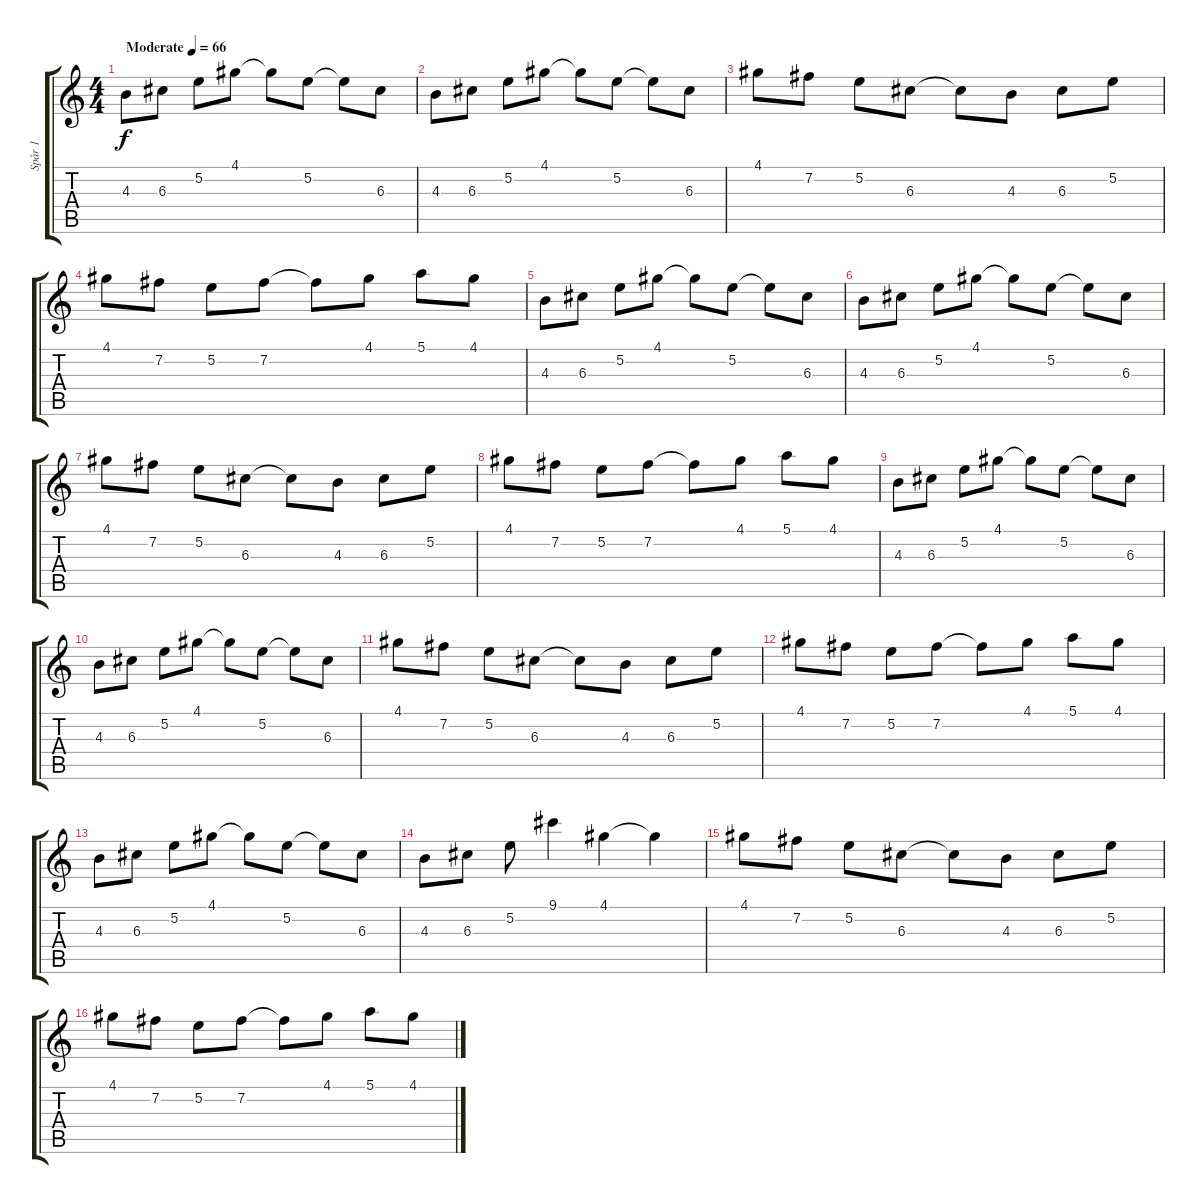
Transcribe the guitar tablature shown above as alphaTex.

\track ("Spår 1" "Spår 1") {instrument acousticguitarsteel}
\staff {score tabs}
\tuning (E4 B3 G3 D3 A2 E2) {hide}
\ts (4 4)
\tempo (66 "Moderate")
\clef g2
\ks c
4.3.8{dy f instrument acousticguitarsteel} 6.3.8 5.2.8 4.1.8 4.1{t}.8 5.2.8 5.2{t}.8 6.3.8 |
4.3.8 6.3.8 5.2.8 4.1.8 4.1{t}.8 5.2.8 5.2{t}.8 6.3.8 |
4.1.8 7.2.8 5.2.8 6.3.8 6.3{t}.8 4.3.8 6.3.8 5.2.8 |
4.1.8 7.2.8 5.2.8 7.2.8 7.2{t}.8 4.1.8 5.1.8 4.1.8 |
4.3.8 6.3.8 5.2.8 4.1.8 4.1{t}.8 5.2.8 5.2{t}.8 6.3.8 |
4.3.8 6.3.8 5.2.8 4.1.8 4.1{t}.8 5.2.8 5.2{t}.8 6.3.8 |
4.1.8 7.2.8 5.2.8 6.3.8 6.3{t}.8 4.3.8 6.3.8 5.2.8 |
4.1.8 7.2.8 5.2.8 7.2.8 7.2{t}.8 4.1.8 5.1.8 4.1.8 |
4.3.8 6.3.8 5.2.8 4.1.8 4.1{t}.8 5.2.8 5.2{t}.8 6.3.8 |
4.3.8 6.3.8 5.2.8 4.1.8 4.1{t}.8 5.2.8 5.2{t}.8 6.3.8 |
4.1.8 7.2.8 5.2.8 6.3.8 6.3{t}.8 4.3.8 6.3.8 5.2.8 |
4.1.8 7.2.8 5.2.8 7.2.8 7.2{t}.8 4.1.8 5.1.8 4.1.8 |
4.3.8 6.3.8 5.2.8 4.1.8 4.1{t}.8 5.2.8 5.2{t}.8 6.3.8 |
4.3.8 6.3.8 5.2.8 9.1.4 4.1.4 4.1{t}.4 |
4.1.8 7.2.8 5.2.8 6.3.8 6.3{t}.8 4.3.8 6.3.8 5.2.8 |
4.1.8 7.2.8 5.2.8 7.2.8 7.2{t}.8 4.1.8 5.1.8 4.1.8
